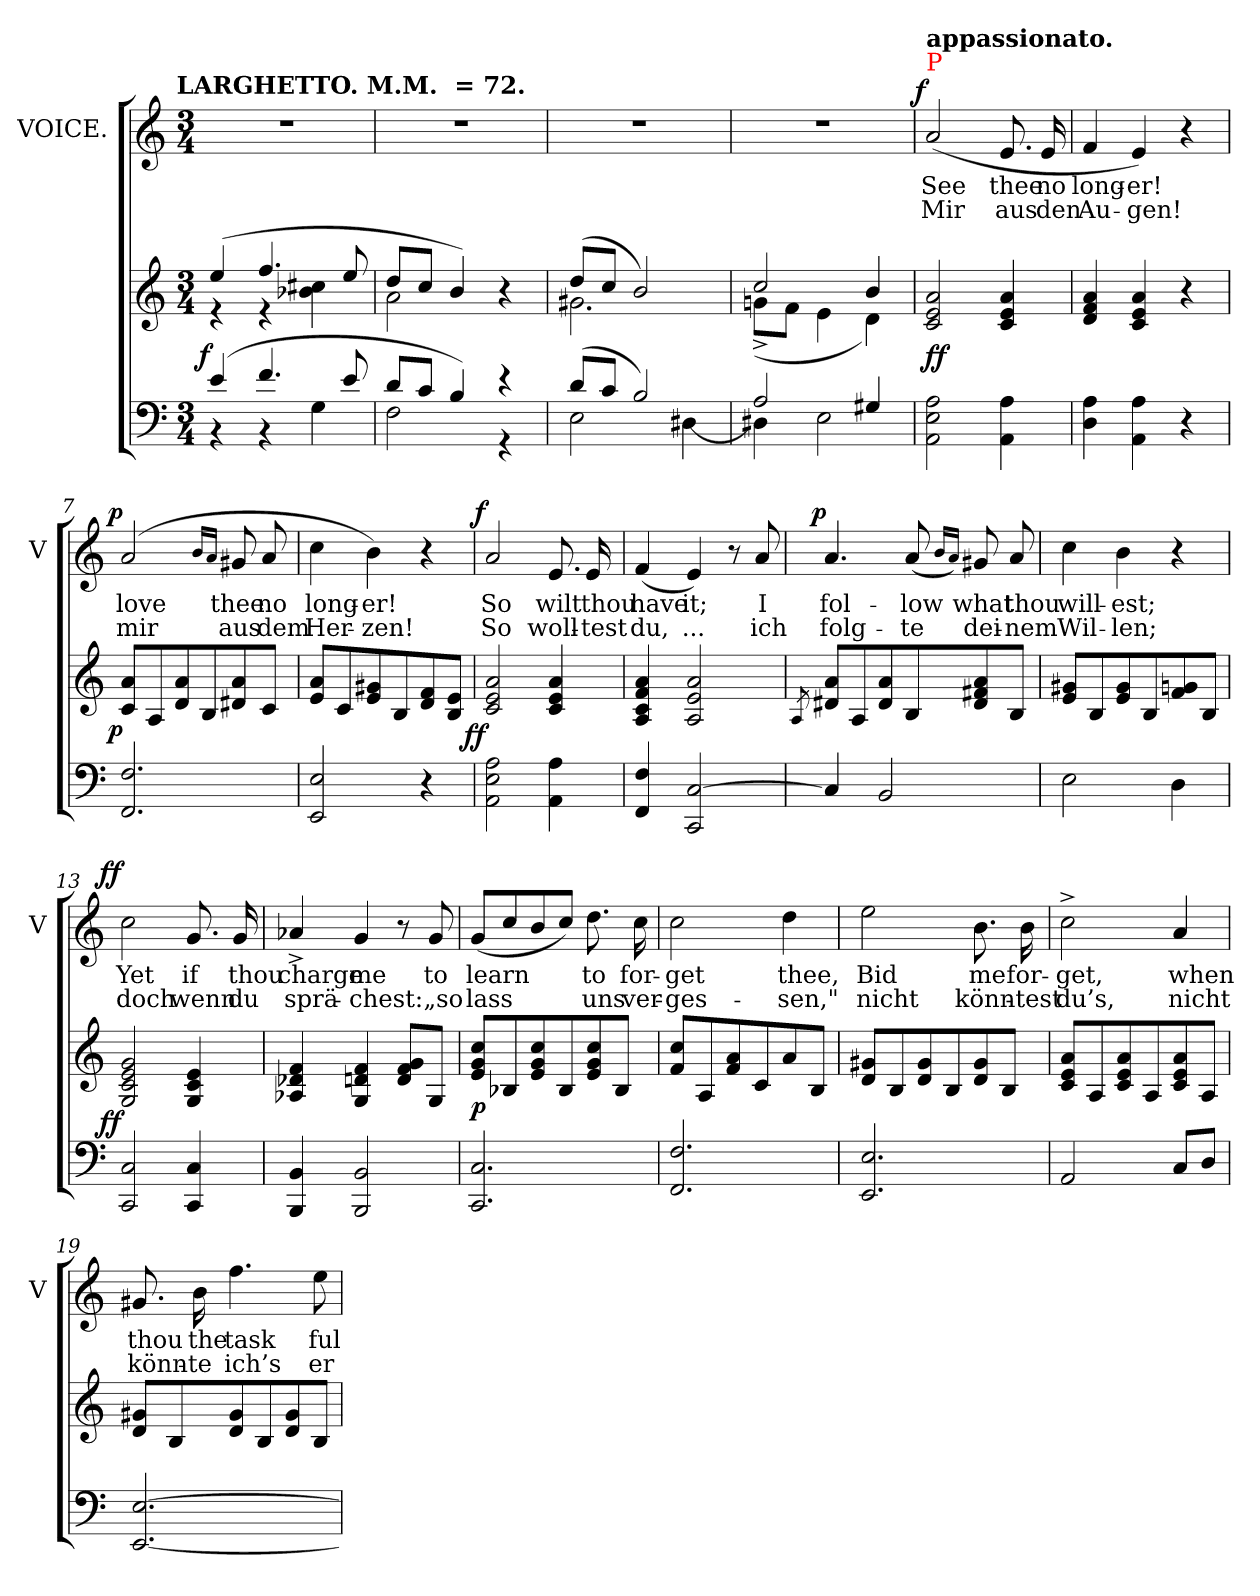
**kern	**kern	**dynam	**kern	**text	**text	**dynam
*part2	*part2	*part2	*part1	*part1	*part1	*part1
*staff3	*staff2	*staff2/3	*staff1	*staff1	*staff1	*staff1
*	*	*	*I"VOICE.	*	*	*
*	*	*	*I'V	*	*	*
*clefF4	*clefG2	*	*clefG2	*	*	*
*k[]	*k[]	*	*k[]	*	*	*
*a:	*a:	*	*a:	*	*	*
!!LO:TX:omd:t=LARGHETTO. M.M. &nbsp;=&nbsp;72.
*M3/4	*M3/4	*	*M3/4	*	*	*
*MM72	*MM72	*	*MM72	*	*	*
=1	=1	=1	=1	=1	=1	=1
*^	*^	*	*	*	*	*
!	!	!	!	!LO:DY:rj	!	!	!	!
(>4e	4rBB	(>4ee	4re	f	2.r	.	.	.
4.f	4rBB	4.ff	4re	.	.	.	.	.
.	4G	.	4cc#X 4b-X	.	.	.	.	.
8e	.	8ee	.	.	.	.	.	.
=2	=2	=2	=2	=2	=2	=2	=2	=2
8dL	2F	8ddL	2a	.	2.r	.	.	.
8cJ	.	8ccJ	.	.	.	.	.	.
4B)	.	4b)	.	.	.	.	.	.
4r	4r	4r	4ryy	.	.	.	.	.
=3	=3	=3	=3	=3	=3	=3	=3	=3
(>8dL	2E	(>8ddL	2.g#X	.	2.r	.	.	.
8cJ	.	8ccJ	.	.	.	.	.	.
2B)	.	2b)	.	.	.	.	.	.
.	[4D#X	.	.	.	.	.	.	.
=4	=4	=4	=4	=4	=4	=4	=4	=4
2A	4D#X]	2cc	(<8gn^<L	.	2.r	.	.	.
.	.	.	8fJ	.	.	.	.	.
.	2E	.	4e	.	.	.	.	.
4G#X	.	4b	4d)	.	.	.	.	.
*v	*v	*	*	*	*	*	*	*
=5	=5	=5	=5	=5	=5	=5	=5
!	!	!	!	!LO:TX:a:color=red:t=P	!	!	!
!	!	!	!	!LO:TX:a:B:t=appassionato.	!	!	!
!	!	!	!	!	!	!	!LO:DY:a:rj
*	*v	*v	*	*	*	*	*
2A\ 2E\ 2AA\	2a 2e 2c	ff	(>2a	See	Mir	f
4A\ 4AA\	4a 4e 4c	.	8.e	thee	aus	.
.	.	.	16e	no	den	.
=6	=6	=6	=6	=6	=6	=6
4A\ 4D\	4a 4f 4d	.	4f	long-	Au-	.
4A\ 4AA\	4a 4e 4c	.	4e)	-er!	-gen!	.
4r	4r	.	4r	.	.	.
=7	=7	=7	=7	=7	=7	=7
!	!	!LO:DY:rj	!	!	!	!LO:DY:a:rj
2.F 2.FF	8a 8cL	p	(>2a	love	mir	p
.	8A	.	.	.	.	.
.	8a 8d	.	.	.	.	.
.	8B	.	.	.	.	.
.	.	.	16qqb/LL	.	.	.
.	.	.	16qqaJJ	.	.	.
.	8a 8d#X	.	8g#X	thee	aus	.
.	8cJ	.	8a	no	dem	.
=8	=8	=8	=8	=8	=8	=8
2E 2EE	8a 8eL	.	4cc	long-	Her-	.
.	8c	.	.	.	.	.
.	8g#X 8e	.	4b)	-er!	-zen!	.
.	8B	.	.	.	.	.
4r	8f 8d	.	4r	.	.	.
.	8e 8BJ	.	.	.	.	.
=9	=9	=9	=9	=9	=9	=9
!	!	!LO:DY:rj	!	!	!	!LO:DY:a:rj
2A\ 2E\ 2AA\	2a 2e 2c	ff	2a	So	So	f
4A\ 4AA\	4a 4e 4c	.	8.e	wilt	woll-	.
.	.	.	16e	thou	-test	.
=10	=10	=10	=10	=10	=10	=10
4F 4FF	4a 4f 4c 4A	.	(<4f	have	du,	.
[2C 2CC	2a 2e 2A	.	4e)	it;	...	.
.	.	.	8r	.	.	.
.	.	.	8a	I	ich	.
=11	=11	=11	=11	=11	=11	=11
.	8qA	.	.	.	.	.
!	!	!	!	!	!	!LO:DY:a:rj
4C]	8a 8d#XL	.	4.a	fol-	folg-	p
.	8A	.	.	.	.	.
2BB	8a 8d#	.	.	.	.	.
.	8B	.	(<8a	-low	-te	.
.	.	.	16qqb/LL	.	.	.
.	.	.	16qqaJJ)	.	.	.
.	8a 8f#X 8d#	.	8g#X	what	dei-	.
.	8BJ	.	8a	thou	-nem	.
=12	=12	=12	=12	=12	=12	=12
2E\	8g#X 8eL	.	4cc	will-	Wil-	.
.	8B	.	.	.	.	.
.	8g# 8e	.	4b	-est;	-len;	.
.	8B	.	.	.	.	.
4D\	8gn 8f	.	4r	.	.	.
.	8BJ	.	.	.	.	.
=13	=13	=13	=13	=13	=13	=13
!	!	!LO:DY:rj	!	!	!	!LO:DY:a:rj
2C 2CC	2g 2e 2c 2G	ff	2cc	Yet	doch	ff
4C 4CC	4e 4c 4G	.	8.g	if	wenn	.
.	.	.	16g	thou	du	.
=14	=14	=14	=14	=14	=14	=14
4BB 4BBB	4f 4d-X 4A-X	.	4a-X^>	charge	sprä-	.
2BB 2BBB	4f 4dn 4G	.	4g	me	-chest:	.
.	8g 8f 8dL	.	8r	.	.	.
.	8GJ	.	8g	to	„so	.
=15	=15	=15	=15	=15	=15	=15
2.C 2.CC	8cc 8g 8eL	p	(>8gL	learn	lass	.
.	8B-X	.	8cc	.	.	.
.	8cc 8g 8e	.	8b	.	.	.
.	8B-	.	8ccJ)	.	.	.
.	8cc 8g 8e	.	8.dd	to	uns	.
.	8B-J	.	.	.	.	.
.	.	.	16cc	for-	ver-	.
=16	=16	=16	=16	=16	=16	=16
2.F 2.FF	8cc 8fL	.	2cc	-get	-ges-	.
.	8A	.	.	.	.	.
.	8a 8f	.	.	.	.	.
.	8c	.	.	.	.	.
.	8a	.	4dd	thee,	-sen,"	.
.	8BJ	.	.	.	.	.
=17	=17	=17	=17	=17	=17	=17
2.E 2.EE	8g#X 8dL	.	2ee	Bid	nicht	.
.	8B	.	.	.	.	.
.	8g# 8d	.	.	.	.	.
.	8B	.	.	.	.	.
.	8g# 8d	.	8.b	me	könn-	.
.	8BJ	.	.	.	.	.
.	.	.	16b	for-	-test	.
=18	=18	=18	=18	=18	=18	=18
2AA	8a 8e 8cL	.	2cc^>	-get,	du’s,	.
.	8A	.	.	.	.	.
.	8a 8e 8c	.	.	.	.	.
.	8A	.	.	.	.	.
8CL	8a 8e 8c	.	4a	when	nicht	.
8DJ	8AJ	.	.	.	.	.
=19	=19	=19	=19	=19	=19	=19
[2.E [2.EE	8g#X 8dL	.	8.g#X	thou	könn-	.
.	8B	.	.	.	.	.
.	.	.	16b	the	-te	.
.	8g# 8d	.	4.ff	task	ich’s	.
.	8B	.	.	.	.	.
.	8g# 8d	.	.	.	.	.
.	8BJ	.	8ee	ful-	er-	.
=	=	=	=	=	=	=
*-	*-	*-	*-	*-	*-	*-
